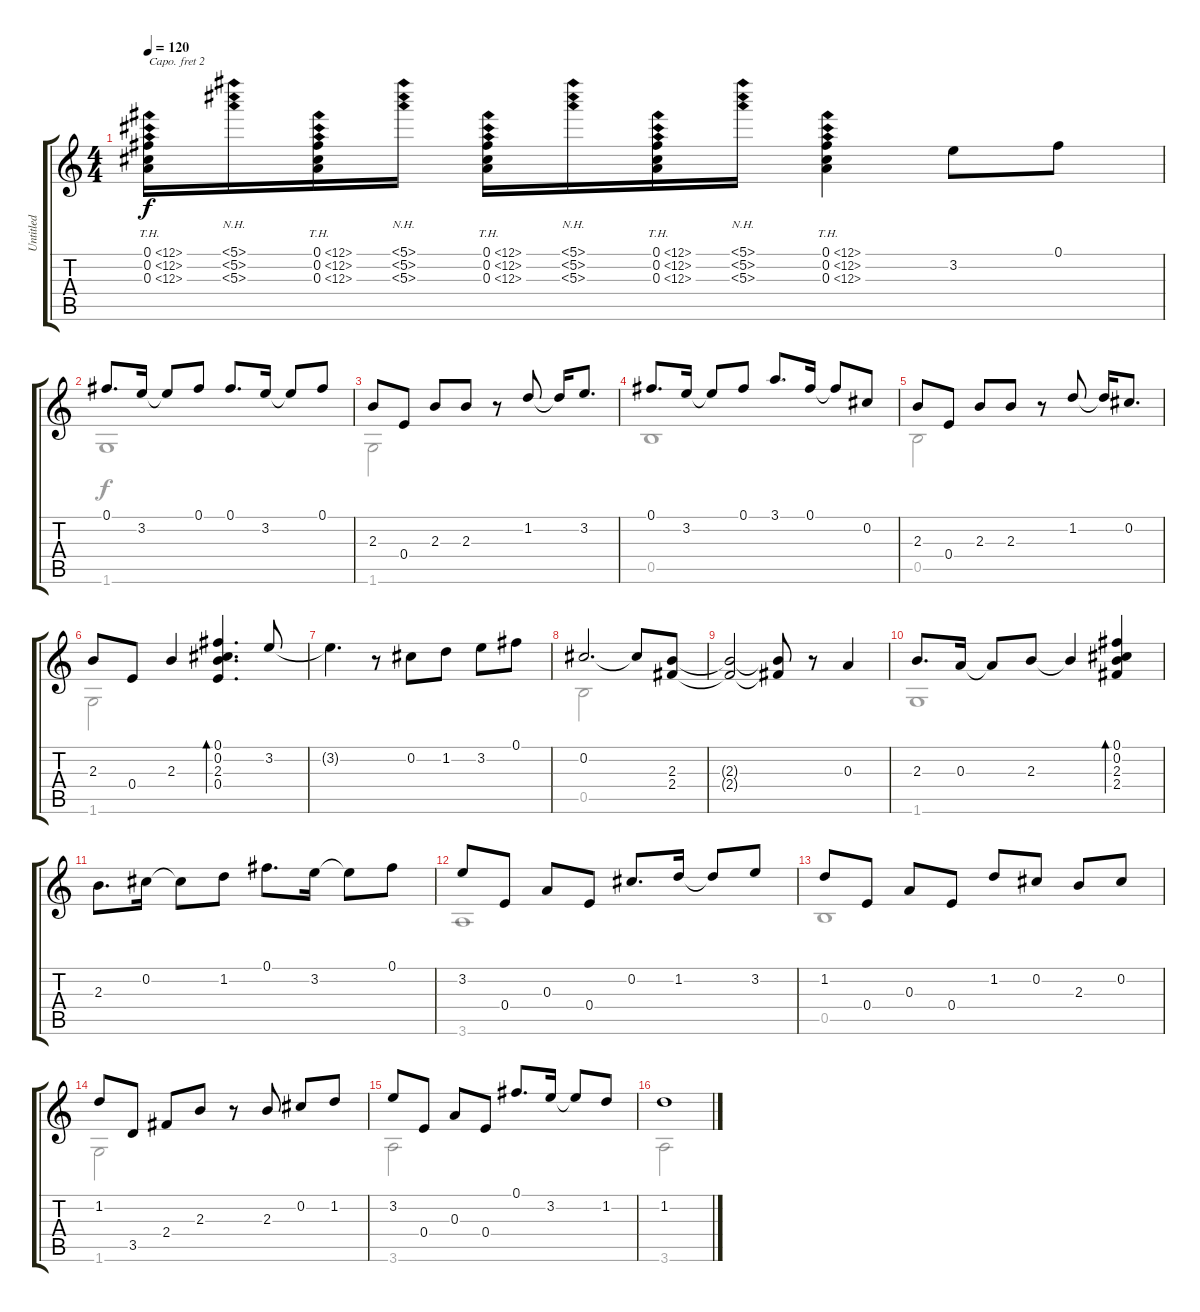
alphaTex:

\track ("Untitled" "Untitled") {instrument acousticguitarnylon}
\staff {score tabs}
\capo 2
\tuning (E4 B3 G3 D3 A2 E2) {hide}
\voice
\ts (4 4)
\tempo 120
\clef g2
\ks c
(0.1{th 12} 0.2{th 12} 0.3{th 12}).16{dy f} (5.1{nh} 5.2{nh} 5.3{nh}).16 (0.1{th 12} 0.2{th 12} 0.3{th 12}).16 (5.1{nh} 5.2{nh} 5.3{nh}).16 (0.1{th 12} 0.2{th 12} 0.3{th 12}).16 (5.1{nh} 5.2{nh} 5.3{nh}).16 (0.1{th 12} 0.2{th 12} 0.3{th 12}).16 (5.1{nh} 5.2{nh} 5.3{nh}).16 (0.1{th 12} 0.2{th 12} 0.3{th 12}).4 3.2.8 0.1.8 |
0.1.8{d} 3.2.16 3.2{t}.8 0.1.8 0.1.8{d} 3.2.16 3.2{t}.8 0.1.8 |
2.3.8 0.4.8 2.3.8 2.3.8 r.8 1.2.8 1.2{t}.16 3.2.8{d} |
0.1.8{d} 3.2.16 3.2{t}.8 0.1.8 3.1.8{d} 0.1.16 0.1{t}.8 0.2.8 |
2.3.8 0.4.8 2.3.8 2.3.8 r.8 1.2.8 1.2{t}.16 0.2.8{d} |
2.3.8 0.4.8 2.3.4 (0.1 0.2 2.3 0.4).4{d bd 30} 3.2.8 |
3.2{t}.4{d} r.8 0.2.8 1.2.8 3.2.8 0.1.8 |
0.2.2{d} 0.2{t}.8 (2.3 2.4).8 |
(2.3{t} 2.4{t}).2 (2.3{t} 2.4{t}).8 r.8 0.3.4 |
2.3.8{d} 0.3.16 0.3{t}.8 2.3.8 2.3{t}.4 (0.1 0.2 2.3 2.4).4{bd 30} |
2.3.8{d} 0.2.16 0.2{t}.8 1.2.8 0.1.8{d} 3.2.16 3.2{t}.8 0.1.8 |
3.2.8 0.4.8 0.3.8 0.4.8 0.2.8{d} 1.2.16 1.2{t}.8 3.2.8 |
1.2.8 0.4.8 0.3.8 0.4.8 1.2.8 0.2.8 2.3.8 0.2.8 |
1.2.8 3.5.8 2.4.8 2.3.8 r.8 2.3.8 0.2.8 1.2.8 |
3.2.8 0.4.8 0.3.8 0.4.8 0.1.8{d} 3.2.16 3.2{t}.8 1.2.8 |
1.2.1
\voice
\clef g2
\ottava regular
\simile none
\ks c
|
1.6.1 |
1.6.2 |
0.5.1 |
0.5.2 |
1.6.2 |
|
0.5.2 |
|
1.6.1 |
|
3.6.1 |
0.5.1 |
1.6.2 |
3.6.2 |
3.6.2
